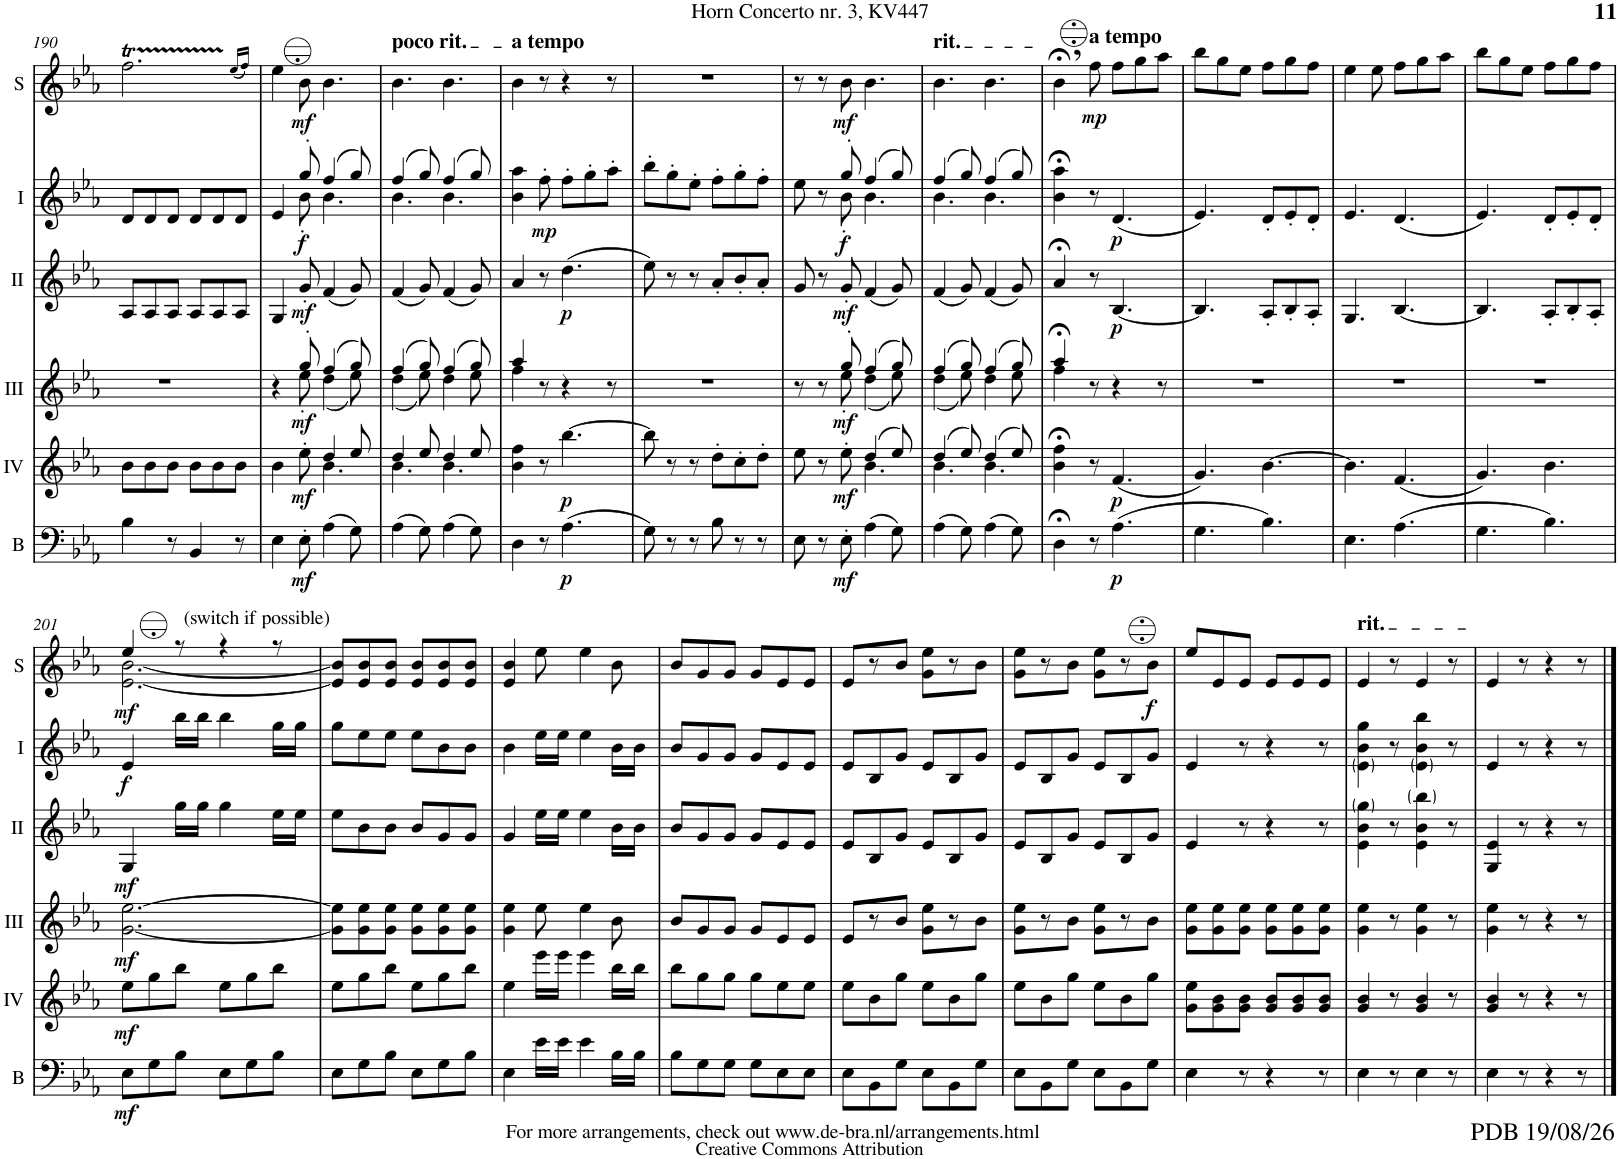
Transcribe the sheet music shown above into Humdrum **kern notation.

**kern	**dynam	**kern	**dynam	**kern	**dynam	**kern	**dynam	**kern	**dynam	**kern	**dynam
*part6	*part6	*part5	*part5	*part4	*part4	*part3	*part3	*part2	*part2	*part1	*part1
*staff6	*staff6	*staff5	*staff5	*staff4	*staff4	*staff3	*staff3	*staff2	*staff2	*staff1	*staff1
*I"Bass	*	*I"Acc. 4	*	*I"Acc. 3	*	*I"Acc. 2	*	*I"Acc. 1	*	*I"Solo	*
*I'B	*	*	*	*	*	*	*	*	*	*I'S	*
!!LO:PB:g=z
*clefF4	*	*clefG2	*	*clefG2	*	*clefG2	*	*clefG2	*	*clefG2	*
*Trd7c12	*	*Trd7c12	*	*	*	*	*	*	*	*Trd7c12	*
*k[b-e-a-]	*	*k[b-e-a-]	*	*k[b-e-a-]	*	*k[b-e-a-]	*	*k[b-e-a-]	*	*k[b-e-a-]	*
*M6/8	*	*M6/8	*	*M6/8	*	*M6/8	*	*M6/8	*	*M6/8	*
=190	=190	=190	=190	=190	=190	=190	=190	=190	=190	=190	=190
4B-\	.	8b-\L	.	2.r	.	8A-/L	.	8d/L	.	2.ffT\	.
.	.	8b-\	.	.	.	8A-/	.	8d/	.	.	.
8r	.	8b-\J	.	.	.	8A-/J	.	8d/J	.	.	.
4BB-/	.	8b-\L	.	.	.	8A-/L	.	8d/L	.	.	.
.	.	8b-\	.	.	.	8A-/	.	8d/	.	.	.
8r	.	8b-\J	.	.	.	8A-/J	.	8d/J	.	.	.
.	.	.	.	.	.	.	.	.	.	(16qee-/LL	.
.	.	.	.	.	.	.	.	.	.	16qff/JJ)	.
=191	=191	=191	=191	=191	=191	=191	=191	=191	=191	=191	=191
*	*	*^	*	*^	*	*	*	*^	*	*^	*
4E-\	.	4b-\	4.ryy	.	4r	4ryy	.	4G/	.	4e-/	4ryy	.	4ee-\	4ryy	.
!	!LO:DY:b	!	!	!LO:DY:b	!	!	!LO:DY:b	!	!LO:DY:b	!	!	!LO:DY:b	!	!	!LO:DY:b
8E-'\	mf	8ee-'\	.	mf	8gg'/	8ee-'\	mf	8g'/	mf	8gg'/	8b-'\	f	8b-\	8ryy	mf
(4A-\	.	4dd/	4.b-\	.	(4ff/	(4dd\	.	(4f/	.	(4ff/	4.b-\	.	4.b-\	4ryy	.
8G\)	.	8ee-/	.	.	8gg/)	8ee-\)	.	8g/)	.	8gg/)	.	.	.	8ryy	.
=192	=192	=192	=192	=192	=192	=192	=192	=192	=192	=192	=192	=192	=192	=192	=192
!	!	!	!	!	!	!	!	!	!	!	!	!	!LO:TX:a:t=poco rit.	!	!
*	*	*	*	*	*	*	*	*	*	*	*	*	*v	*v	*
(4A-\	.	4dd/	4.b-\	.	(4ff/	(4dd\	.	(4f/	.	(4ff/	4.b-\	.	4.b-\	.
8G\)	.	8ee-/	.	.	8gg/)	8ee-\)	.	8g/)	.	8gg/)	.	.	.	.
(4A-\	.	4dd/	4.b-\	.	(4ff/	4dd\	.	(4f/	.	(4ff/	4.b-\	.	4.b-\	.
8G\)	.	8ee-/	.	.	8gg/)	8ee-\	.	8g/)	.	8gg/)	.	.	.	.
*	*	*v	*v	*	*	*	*	*	*	*v	*v	*	*	*
=193	=193	=193	=193	=193	=193	=193	=193	=193	=193	=193	=193	=193
!	!	!	!	!	!	!	!	!	!	!	!LO:TX:a:B:t=a tempo	!
4D\	.	4b-\ 4ff\	.	4aa-/	4ff\	.	4a-/	.	4b-\ 4aa-\	.	4b-\	.
!	!	!	!	!	!	!	!	!	!	!LO:DY:b	!	!
8r	.	8r	.	8r	8ryy	.	8r	.	8ff'\	mp	8r	.
!	!LO:DY:b	!	!LO:DY:b	!	!	!	!	!LO:DY:b	!	!	!	!
(4.A-\	p	[4.bb-\	p	4r	4ryy	.	(4.dd\	p	8ff'\L	.	4r	.
.	.	.	.	.	.	.	.	.	8gg'\	.	.	.
.	.	.	.	8r	8ryy	.	.	.	8aa-'\J	.	8r	.
*	*	*	*	*v	*v	*	*	*	*	*	*	*
=194	=194	=194	=194	=194	=194	=194	=194	=194	=194	=194	=194
8G\)	.	8bb-\]	.	2.r	.	8ee-\)	.	8bb-'\L	.	2.r	.
8r	.	8r	.	.	.	8r	.	8gg'\	.	.	.
8r	.	8r	.	.	.	8r	.	8ee-'\J	.	.	.
8B-\	.	8dd'\L	.	.	.	8a-'/L	.	8ff'\L	.	.	.
8r	.	8cc'\	.	.	.	8b-'/	.	8gg'\	.	.	.
8r	.	8dd'\J	.	.	.	8a-'/J	.	8ff'\J	.	.	.
=195	=195	=195	=195	=195	=195	=195	=195	=195	=195	=195	=195
*	*	*^	*	*^	*	*	*	*^	*	*^	*
8E-\	.	8ee-\	4.ryy	.	8r	4ryy	.	8g/	.	8ee-\	4ryy	.	8r	4ryy	.
8r	.	8r	.	.	8r	.	.	8r	.	8r	.	.	8r	.	.
!	!LO:DY:b	!	!	!LO:DY:b	!	!	!LO:DY:b	!	!LO:DY:b	!	!	!LO:DY:b	!	!	!LO:DY:b
8E-'\	mf	8ee-'\	.	mf	8gg'/	8ee-'\	mf	8g'/	mf	8gg'/	8b-'\	f	8b-\	8ryy	mf
(4A-\	.	(4dd/	4.b-\	.	(4ff/	(4dd\	.	(4f/	.	(4ff/	4.b-\	.	4.b-\	4ryy	.
8G\)	.	8ee-/)	.	.	8gg/)	8ee-\)	.	8g/)	.	8gg/)	.	.	.	8ryy	.
=196	=196	=196	=196	=196	=196	=196	=196	=196	=196	=196	=196	=196	=196	=196	=196
!	!	!	!	!	!	!	!	!	!	!	!	!	!LO:TX:a:t=rit.	!	!
*	*	*	*	*	*	*	*	*	*	*	*	*	*v	*v	*
(4A-\	.	(4dd/	4.b-\	.	(4ff/	(4dd\	.	(4f/	.	(4ff/	4.b-\	.	4.b-\	.
8G\)	.	8ee-/)	.	.	8gg/)	8ee-\)	.	8g/)	.	8gg/)	.	.	.	.
(4A-\	.	(4dd/	4.b-\	.	(4ff/	4dd\	.	(4f/	.	(4ff/	4.b-\	.	4.b-\	.
8G\)	.	8ee-/)	.	.	8gg/)	8ee-\	.	8g/)	.	8gg/)	.	.	.	.
*	*	*v	*v	*	*	*	*	*	*	*v	*v	*	*	*
=197	=197	=197	=197	=197	=197	=197	=197	=197	=197	=197	=197	=197
4D;<\	.	4b-\;< 4ff\;<	.	4aa-;</	4ff\	.	4a-;</	.	4b-\;< 4aa-\;<	.	4b-;<,\	.
!	!	!	!	!	!	!	!	!	!	!	!LO:TX:a:B:t=a tempo	!
!	!	!	!	!	!	!	!	!	!	!	!	!LO:DY:b
8r	.	8r	.	8r	2ryy	.	8r	.	8r	.	8ff\	mp
!	!LO:DY:b	!	!LO:DY:b	!	!	!	!	!LO:DY:b	!	!LO:DY:b	!	!
(4.A-\	p	(4.f/	p	4r	.	.	[4.B-/	p	(4.d/	p	8ff\L	.
.	.	.	.	.	.	.	.	.	.	.	8gg\	.
.	.	.	.	8r	.	.	.	.	.	.	8aa-\J	.
*	*	*	*	*v	*v	*	*	*	*	*	*	*
=198	=198	=198	=198	=198	=198	=198	=198	=198	=198	=198	=198
4.G\	.	4.g/)	.	2.r	.	4.B-/]	.	4.e-/)	.	8bb-\L	.
.	.	.	.	.	.	.	.	.	.	8gg\	.
.	.	.	.	.	.	.	.	.	.	8ee-\J	.
4.B-\)	.	[4.b-\	.	.	.	8A-'/L	.	8d'/L	.	8ff\L	.
.	.	.	.	.	.	8B-'/	.	8e-'/	.	8gg\	.
.	.	.	.	.	.	8A-'/J	.	8d'/J	.	8ff\J	.
=199	=199	=199	=199	=199	=199	=199	=199	=199	=199	=199	=199
4.E-\	.	4.b-\]	.	2.r	.	4.G/	.	4.e-/	.	4ee-\	.
.	.	.	.	.	.	.	.	.	.	8ee-\	.
(4.A-\	.	(4.f/	.	.	.	[4.B-/	.	(4.d/	.	8ff\L	.
.	.	.	.	.	.	.	.	.	.	8gg\	.
.	.	.	.	.	.	.	.	.	.	8aa-\J	.
=200	=200	=200	=200	=200	=200	=200	=200	=200	=200	=200	=200
4.G\	.	4.g/)	.	2.r	.	4.B-/]	.	4.e-/)	.	8bb-\L	.
.	.	.	.	.	.	.	.	.	.	8gg\	.
.	.	.	.	.	.	.	.	.	.	8ee-\J	.
4.B-\)	.	4.b-\	.	.	.	8A-'/L	.	8d'/L	.	8ff\L	.
.	.	.	.	.	.	8B-'/	.	8e-'/	.	8gg\	.
.	.	.	.	.	.	8A-'/J	.	8d'/J	.	8ff\J	.
!!LO:LB:g=z
=201	=201	=201	=201	=201	=201	=201	=201	=201	=201	=201	=201
*	*	*	*	*	*	*	*	*	*	*^	*
!	!LO:DY:b	!	!LO:DY:b	!	!LO:DY:b	!	!LO:DY:b	!	!LO:DY:b	!	!	!LO:DY:b
8E-\L	mf	8ee-\L	mf	[2.g\ [2.ee-\	mf	4G/	mf	4e-/	f	4ee-/	[2.e-\ [2.b-\	mf
8G\	.	8gg\	.	.	.	.	.	.	.	.	.	.
!	!	!	!	!	!	!	!	!	!	!LO:TX:a:t=(switch if possible)	!	!
8B-\J	.	8bb-\J	.	.	.	16gg\LL	.	16bb-\LL	.	8r	.	.
.	.	.	.	.	.	16gg\JJ	.	16bb-\JJ	.	.	.	.
8E-\L	.	8ee-\L	.	.	.	4gg\	.	4bb-\	.	4r	.	.
8G\	.	8gg\	.	.	.	.	.	.	.	.	.	.
8B-\J	.	8bb-\J	.	.	.	16ee-\LL	.	16gg\LL	.	8r	.	.
.	.	.	.	.	.	16ee-\JJ	.	16gg\JJ	.	.	.	.
*	*	*	*	*	*	*	*	*	*	*v	*v	*
=202	=202	=202	=202	=202	=202	=202	=202	=202	=202	=202	=202
8E-\L	.	8ee-\L	.	8g\] 8ee-\]L	.	8ee-\L	.	8gg\L	.	8e-/] 8b-/]L	.
8G\	.	8gg\	.	8g\ 8ee-\	.	8b-\	.	8ee-\	.	8e-/ 8b-/	.
8B-\J	.	8bb-\J	.	8g\ 8ee-\J	.	8b-\J	.	8ee-\J	.	8e-/ 8b-/J	.
8E-\L	.	8ee-\L	.	8g\ 8ee-\L	.	8b-/L	.	8ee-\L	.	8e-/ 8b-/L	.
8G\	.	8gg\	.	8g\ 8ee-\	.	8g/	.	8b-\	.	8e-/ 8b-/	.
8B-\J	.	8bb-\J	.	8g\ 8ee-\J	.	8g/J	.	8b-\J	.	8e-/ 8b-/J	.
=203	=203	=203	=203	=203	=203	=203	=203	=203	=203	=203	=203
4E-\	.	4ee-\	.	4g\ 4ee-\	.	4g/	.	4b-\	.	4e-/ 4b-/	.
16e-\LL	.	16eee-\LL	.	8ee-\	.	16ee-\LL	.	16ee-\LL	.	8ee-\	.
16e-\JJ	.	16eee-\JJ	.	.	.	16ee-\JJ	.	16ee-\JJ	.	.	.
4e-\	.	4eee-\	.	4ee-\	.	4ee-\	.	4ee-\	.	4ee-\	.
16B-\LL	.	16bb-\LL	.	8b-\	.	16b-\LL	.	16b-\LL	.	8b-\	.
16B-\JJ	.	16bb-\JJ	.	.	.	16b-\JJ	.	16b-\JJ	.	.	.
=204	=204	=204	=204	=204	=204	=204	=204	=204	=204	=204	=204
8B-\L	.	8bb-\L	.	8b-/L	.	8b-/L	.	8b-/L	.	8b-/L	.
8G\	.	8gg\	.	8g/	.	8g/	.	8g/	.	8g/	.
8G\J	.	8gg\J	.	8g/J	.	8g/J	.	8g/J	.	8g/J	.
8G\L	.	8gg\L	.	8g/L	.	8g/L	.	8g/L	.	8g/L	.
8E-\	.	8ee-\	.	8e-/	.	8e-/	.	8e-/	.	8e-/	.
8E-\J	.	8ee-\J	.	8e-/J	.	8e-/J	.	8e-/J	.	8e-/J	.
=205	=205	=205	=205	=205	=205	=205	=205	=205	=205	=205	=205
8E-\L	.	8ee-\L	.	8e-/L	.	8e-/L	.	8e-/L	.	8e-/L	.
8BB-\	.	8b-\	.	8r	.	8B-/	.	8B-/	.	8r	.
8G\J	.	8gg\J	.	8b-/J	.	8g/J	.	8g/J	.	8b-/J	.
8E-\L	.	8ee-\L	.	8g\ 8ee-\L	.	8e-/L	.	8e-/L	.	8g\ 8ee-\L	.
8BB-\	.	8b-\	.	8r	.	8B-/	.	8B-/	.	8r	.
8G\J	.	8gg\J	.	8b-\J	.	8g/J	.	8g/J	.	8b-\J	.
=206	=206	=206	=206	=206	=206	=206	=206	=206	=206	=206	=206
8E-\L	.	8ee-\L	.	8g\ 8ee-\L	.	8e-/L	.	8e-/L	.	8g\ 8ee-\L	.
8BB-\	.	8b-\	.	8r	.	8B-/	.	8B-/	.	8r	.
8G\J	.	8gg\J	.	8b-\J	.	8g/J	.	8g/J	.	8b-\J	.
8E-\L	.	8ee-\L	.	8g\ 8ee-\L	.	8e-/L	.	8e-/L	.	8g\ 8ee-\L	.
8BB-\	.	8b-\	.	8r	.	8B-/	.	8B-/	.	8r	.
!	!	!	!	!	!	!	!	!	!	!	!LO:DY:b
8G\J	.	8gg\J	.	8b-\J	.	8g/J	.	8g/J	.	8b-\J	f
=207	=207	=207	=207	=207	=207	=207	=207	=207	=207	=207	=207
4E-\	.	8g\ 8ee-\L	.	8g\ 8ee-\L	.	4e-/	.	4e-/	.	8ee-/L	.
.	.	8g\ 8b-\	.	8g\ 8ee-\	.	.	.	.	.	8e-/	.
8r	.	8g\ 8b-\J	.	8g\ 8ee-\J	.	8r	.	8r	.	8e-/J	.
4r	.	8g/ 8b-/L	.	8g\ 8ee-\L	.	4r	.	4r	.	8e-/L	.
.	.	8g/ 8b-/	.	8g\ 8ee-\	.	.	.	.	.	8e-/	.
8r	.	8g/ 8b-/J	.	8g\ 8ee-\J	.	8r	.	8r	.	8e-/J	.
=208	=208	=208	=208	=208	=208	=208	=208	=208	=208	=208	=208
!	!	!	!	!	!	!	!	!	!	!LO:TX:a:t=rit.	!
4E-\	.	4g/ 4b-/	.	4g\ 4ee-\	.	4e-\ 4b-\ 4gg\	.	4e-\ 4b-\ 4gg\	.	4e-/	.
8r	.	8r	.	8r	.	8r	.	8r	.	8r	.
4E-\	.	4g/ 4b-/	.	4g\ 4ee-\	.	4e-\ 4b-\ 4bb-\	.	4e-\ 4b-\ 4bb-\	.	4e-/	.
8r	.	8r	.	8r	.	8r	.	8r	.	8r	.
=209	=209	=209	=209	=209	=209	=209	=209	=209	=209	=209	=209
!	!	!	!	!	!	!	!	!	!	!LO:TX:b:t=PDB 19/08/26	!
!	!	!	!	!	!	!	!	!	!	!LO:TX:b:t=For more arrangements, check out www.de-bra.nl/arrangements.html	!
4E-\	.	4g/ 4b-/	.	4g\ 4ee-\	.	4G/ 4e-/	.	4e-/	.	4e-/	.
8r	.	8r	.	8r	.	8r	.	8r	.	8r	.
4r	.	4r	.	4r	.	4r	.	4r	.	4r	.
8r	.	8r	.	8r	.	8r	.	8r	.	8r	.
==	==	==	==	==	==	==	==	==	==	==	==
*-	*-	*-	*-	*-	*-	*-	*-	*-	*-	*-	*-
